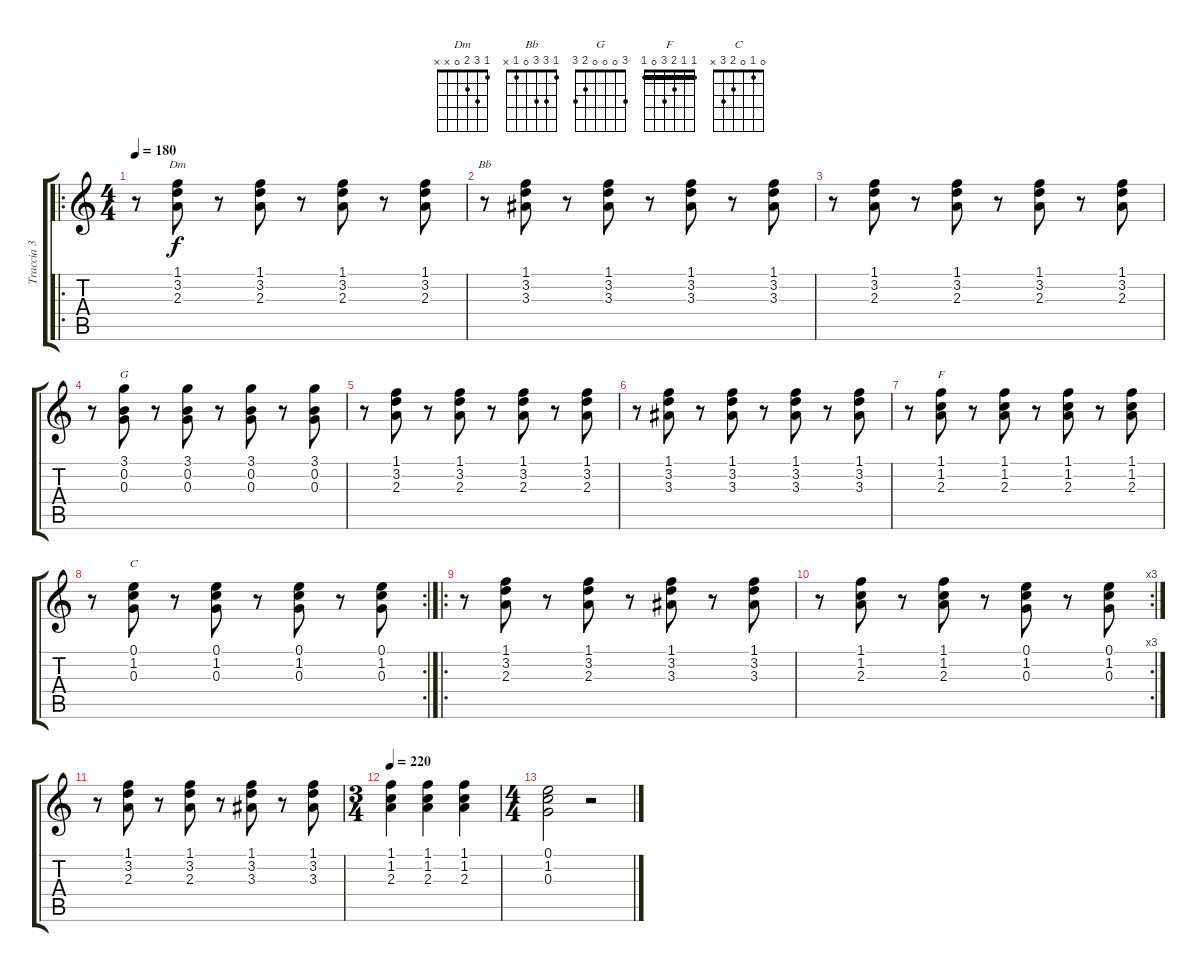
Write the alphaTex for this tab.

\track ("Traccia 3" "Traccia 3") {instrument distortionguitar}
\staff {score tabs}
\tuning (E4 B3 G3 D3 A2 E2) {hide}
\chord ("Dm" 1 3 2 0 x x)
\chord ("Bb" 1 3 3 0 1 x)
\chord ("G" 3 0 0 0 2 3)
\chord ("F" 1 1 2 3 0 1) {barre 1}
\chord ("C" 0 1 0 2 3 x)
\ro
\ts (4 4)
\tempo 180
\clef g2
\ks c
r.8{dy f instrument electricguitarclean} (1.1 3.2 2.3).8{ch "Dm"} r.8 (1.1 3.2 2.3).8 r.8 (1.1 3.2 2.3).8 r.8 (1.1 3.2 2.3).8 |
r.8{ch "Bb"} (1.1 3.2 3.3).8 r.8 (1.1 3.2 3.3).8 r.8 (1.1 3.2 3.3).8 r.8 (1.1 3.2 3.3).8 |
r.8 (1.1 3.2 2.3).8 r.8 (1.1 3.2 2.3).8 r.8 (1.1 3.2 2.3).8 r.8 (1.1 3.2 2.3).8 |
r.8 (3.1 0.2 0.3).8{ch "G"} r.8 (3.1 0.2 0.3).8 r.8 (3.1 0.2 0.3).8 r.8 (3.1 0.2 0.3).8 |
r.8{instrument electricguitarclean} (1.1 3.2 2.3).8 r.8 (1.1 3.2 2.3).8 r.8 (1.1 3.2 2.3).8 r.8 (1.1 3.2 2.3).8 |
r.8 (1.1 3.2 3.3).8 r.8 (1.1 3.2 3.3).8 r.8 (1.1 3.2 3.3).8 r.8 (1.1 3.2 3.3).8 |
r.8 (1.1 1.2 2.3).8{ch "F"} r.8 (1.1 1.2 2.3).8 r.8 (1.1 1.2 2.3).8 r.8 (1.1 1.2 2.3).8 |
\rc 2
r.8 (0.1 1.2 0.3).8{ch "C"} r.8 (0.1 1.2 0.3).8 r.8 (0.1 1.2 0.3).8 r.8 (0.1 1.2 0.3).8 |
\ro
r.8 (1.1 3.2 2.3).8 r.8 (1.1 3.2 2.3).8 r.8 (1.1 3.2 3.3).8 r.8 (1.1 3.2 3.3).8 |
\rc 3
r.8 (1.1 1.2 2.3).8 r.8 (1.1 1.2 2.3).8 r.8 (0.1 1.2 0.3).8 r.8 (0.1 1.2 0.3).8 |
r.8 (1.1 3.2 2.3).8 r.8 (1.1 3.2 2.3).8 r.8 (1.1 3.2 3.3).8 r.8 (1.1 3.2 3.3).8 |
\ts (3 4)
\tempo 220
(1.1 1.2 2.3).4 (1.1 1.2 2.3).4 (1.1 1.2 2.3).4 |
\ts (4 4)
(0.1 1.2 0.3).2 r.2
